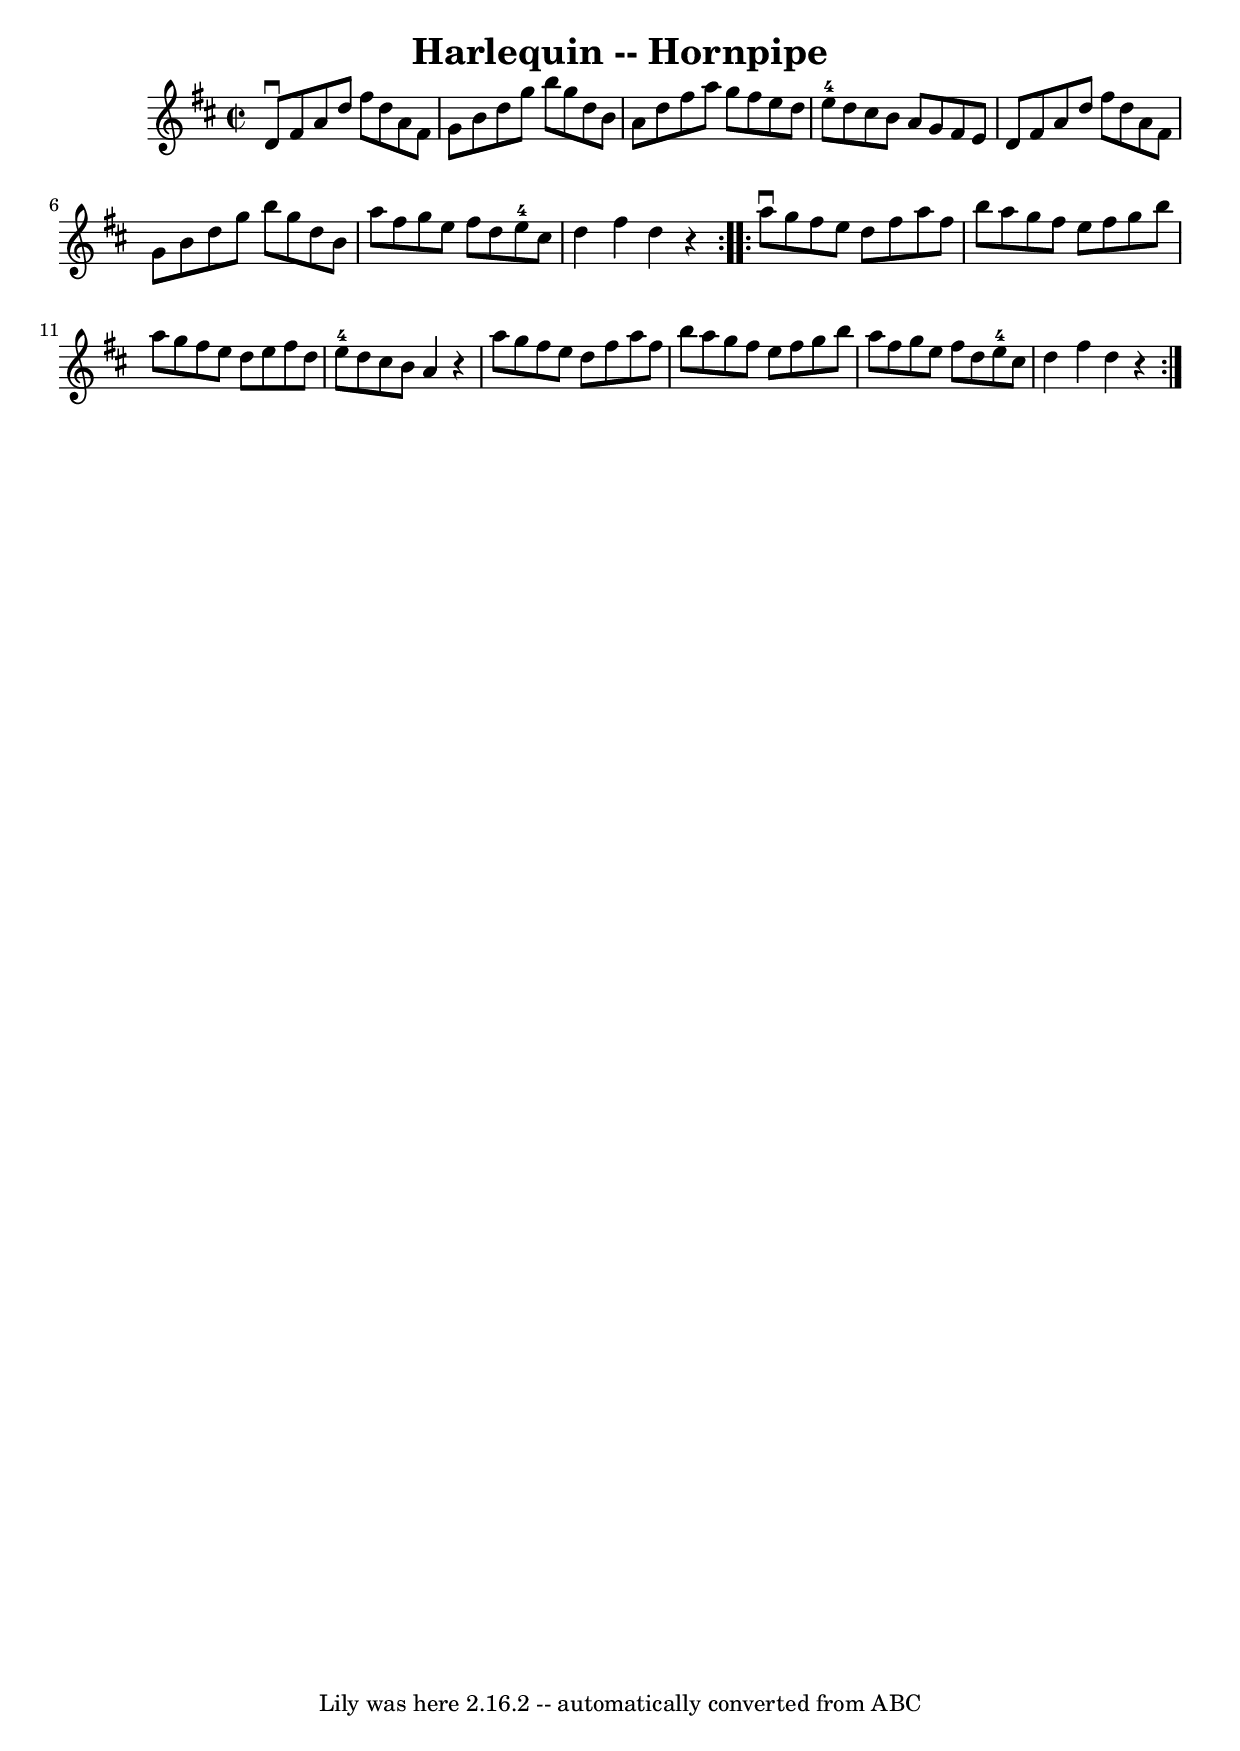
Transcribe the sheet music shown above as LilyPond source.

\version "2.16.2"
\include "Mammoth.ily"
\header {
  %% book = "Cole's 1000 Fiddle Tunes"
 crossRefNumber = "1"
 footnotes = ""
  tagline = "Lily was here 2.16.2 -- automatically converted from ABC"
  title = "Harlequin -- Hornpipe"

}
voicedefault =  {



  \repeat volta 2 {

    \override Staff.TimeSignature #'style = #'C
    \time 2/2 
    \key d \major
 d'8^\downbow fs'8 a'8 d''8 fs''8 d''8 a'8 fs'8   |
 g'8 b'8 d''8 g''8 b''8 g''8 d''8 b'8   |
 a'8 d''8 fs''8 a''8 g''8 fs''8 e''8 d''8   |
 e''8-4 d''8 cs''8 b'8 a'8 g'8 fs'8 e'8   |
 d'8 fs'8 a'8 d''8 fs''8 d''8 a'8 fs'8  |
 g'8 b'8 d''8 g''8 b''8 g''8 d''8 b'8  |
 a''8 fs''8 g''8 e''8 fs''8 d''8 e''8-4 cs''8    |
 d''4 fs''4 d''4    r4 
  }     
  \repeat volta 2 { a''8^\downbow g''8 fs''8 e''8 d''8 fs''8 a''8 fs''8    |
 b''8 a''8 g''8 fs''8 e''8 fs''8 g''8 b''8   |
 a''8 g''8 fs''8 e''8 d''8 e''8 fs''8 d''8   |
 e''8-4 d''8 cs''8 b'8 a'4    r4 |
 a''8 g''8 fs''8 e''8 d''8 fs''8 a''8 fs''8   |
 b''8 a''8 g''8 fs''8 e''8 fs''8 g''8 b''8   |
 a''8 fs''8 g''8 e''8 fs''8 d''8 e''8-4 cs''8   |
 d''4 
 fs''4 d''4    r4 
  }   

}

\score{
  <<

    \context Staff="default"
    {
      \voicedefault 
      
    }

  >>
  \layout {
    
  }
  \midi {
  }

}
